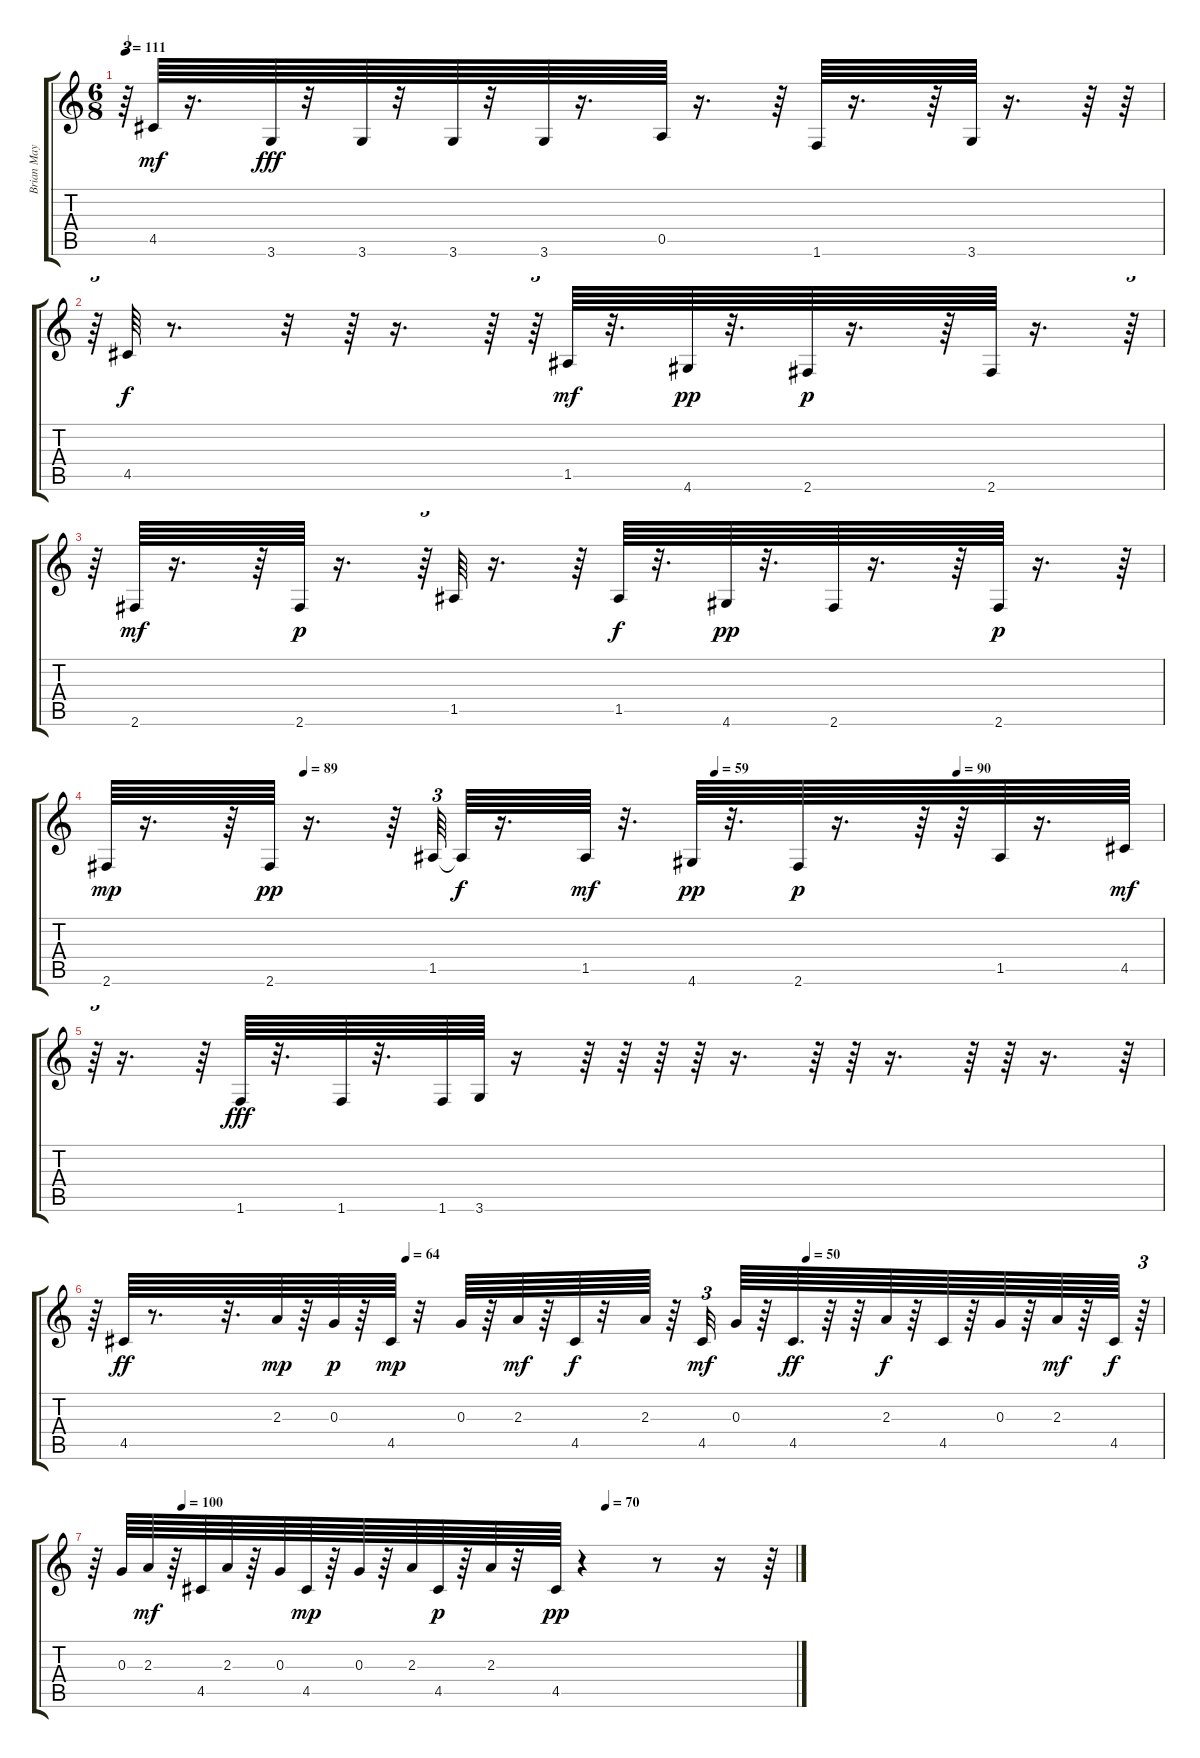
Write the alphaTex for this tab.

\track ("Brian May Bass Accompainment" "Brian May ") {mute instrument acousticguitarsteel}
\staff {score tabs}
\tuning (E4 B3 G3 D3 A2 E2) {hide}
\ts (6 8)
\tempo 111
\clef g2
\ks c
r.64{tu (3 2) dy mp} 4.5.64{dy mf} r.16{d} 3.6.64{dy fff} r.32 3.6.64 r.32 3.6.64 r.32 3.6.64 r.16{d} 0.5.64 r.16{d} r.64 1.6.64 r.16{d} r.64 3.6.64 r.16{d} r.64 r.64 |
r.64{tu (3 2)} 4.5.64{dy f} r.8{d} r.32 r.64 r.16{d} r.64 r.64{tu (3 2)} 1.5.64{dy mf} r.32{d} 4.6.64{dy pp} r.32{d} 2.6.64{dy p} r.16{d} r.64 2.6.64 r.16{d} r.64{tu (3 2)} |
r.64 2.6.64{dy mf} r.16{d} r.64 2.6.64{dy p} r.16{d} r.64{tu (3 2)} 1.5.64 r.16{d} r.64 1.5.64{dy f} r.32{d} 4.6.64{dy pp} r.32{d} 2.6.64 r.16{d} r.64 2.6.64{dy p} r.16{d} r.64 |
\tempo (89 0.1875)
\tempo (59 0.5763888888888888)
\tempo (90 0.8055555555555556)
2.6.64{dy mp} r.16{d} r.64 2.6.64{dy pp} r.16{d} r.64 1.5.64{tu (3 2)} 1.5{t}.64{dy f} r.16{d} 1.5.64{dy mf} r.32{d} 4.6.64{dy pp} r.32{d} 2.6.64{dy p} r.16{d} r.64 r.64 1.5.64 r.16{d} 4.5.64{dy mf} |
r.64{tu (3 2)} r.16{d} r.64 1.6.64{dy fff} r.32{d} 1.6.64 r.32{d} 1.6.64 3.6.64 r.16 r.64 r.64 r.64 r.64 r.16{d} r.64 r.64 r.16{d} r.64 r.64 r.16{d} r.64 |
\tempo (64 0.2916666666666667)
\tempo (50 0.6666666666666666)
r.64 4.5.64{dy ff} r.8{d} r.32{d} 2.3.64{dy mp} r.64 0.3.64{dy p} r.64 4.5.64{dy mp} r.32 0.3.64 r.64 2.3.64{dy mf} r.64 4.5.64{dy f} r.32 2.3.64 r.64 4.5.32{tu (3 2) dy mf} 0.3.64 r.64 4.5.64{d dy ff} r.64 r.64 2.3.64{dy f} r.64 4.5.64 r.64 0.3.64 r.64 2.3.64{dy mf} r.64 4.5.64{dy f} r.64{tu (3 2)} |
\tempo (100 0.125)
\tempo (70 0.7291666666666666)
r.64 0.3.64 2.3.64{dy mf} r.64 4.5.64 2.3.64 r.64 0.3.64 4.5.64{dy mp} r.64 0.3.64 r.64 2.3.64 4.5.64{dy p} r.64 2.3.64 r.32 4.5.64{dy pp} r.4 r.8 r.16 r.64
